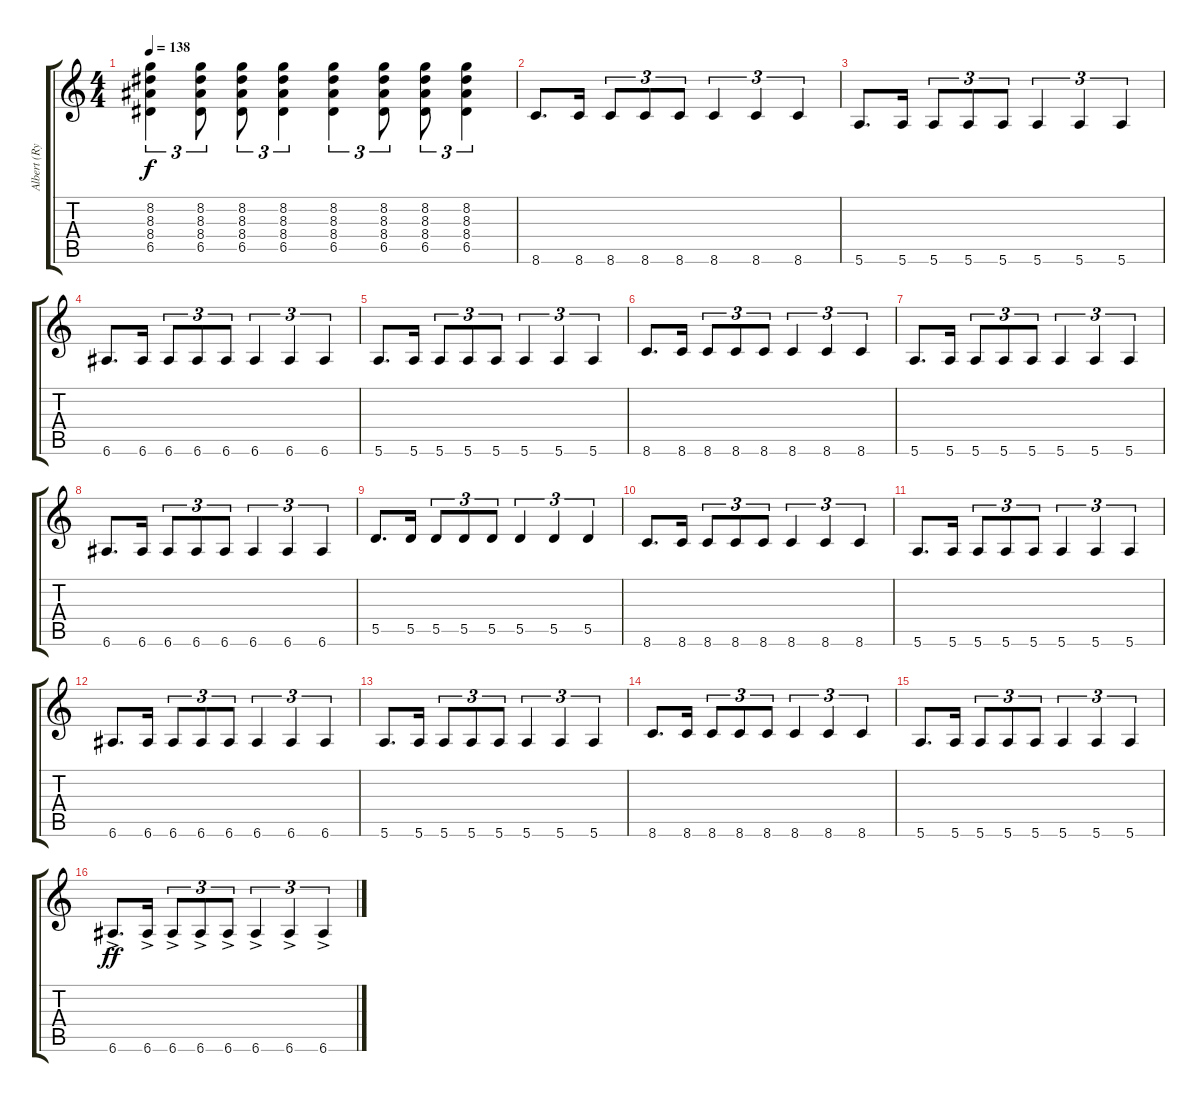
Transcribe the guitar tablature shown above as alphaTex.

\track ("Albert (Rythm)" "Albert (Ry") {instrument overdrivenguitar}
\staff {score tabs}
\tuning (E4 B3 G3 D3 A2 E2) {hide}
\ts (4 4)
\tempo 138
\clef g2
\ks c
(8.2 8.3 8.4 6.5).4{tu (3 2) dy f} (8.2 8.3 8.4 6.5).8{tu (3 2)} (8.2 8.3 8.4 6.5).8{tu (3 2)} (8.2 8.3 8.4 6.5).4{tu (3 2)} (8.2 8.3 8.4 6.5).4{tu (3 2)} (8.2 8.3 8.4 6.5).8{tu (3 2)} (8.2 8.3 8.4 6.5).8{tu (3 2)} (8.2 8.3 8.4 6.5).4{tu (3 2)} |
8.6.8{d instrument electricguitarclean} 8.6.16 8.6.8{tu (3 2)} 8.6.8{tu (3 2)} 8.6.8{tu (3 2)} 8.6.4{tu (3 2)} 8.6.4{tu (3 2)} 8.6.4{tu (3 2)} |
5.6.8{d} 5.6.16 5.6.8{tu (3 2)} 5.6.8{tu (3 2)} 5.6.8{tu (3 2)} 5.6.4{tu (3 2)} 5.6.4{tu (3 2)} 5.6.4{tu (3 2)} |
6.6.8{d} 6.6.16 6.6.8{tu (3 2)} 6.6.8{tu (3 2)} 6.6.8{tu (3 2)} 6.6.4{tu (3 2)} 6.6.4{tu (3 2)} 6.6.4{tu (3 2)} |
5.6.8{d} 5.6.16 5.6.8{tu (3 2)} 5.6.8{tu (3 2)} 5.6.8{tu (3 2)} 5.6.4{tu (3 2)} 5.6.4{tu (3 2)} 5.6.4{tu (3 2)} |
8.6.8{d} 8.6.16 8.6.8{tu (3 2)} 8.6.8{tu (3 2)} 8.6.8{tu (3 2)} 8.6.4{tu (3 2)} 8.6.4{tu (3 2)} 8.6.4{tu (3 2)} |
5.6.8{d} 5.6.16 5.6.8{tu (3 2)} 5.6.8{tu (3 2)} 5.6.8{tu (3 2)} 5.6.4{tu (3 2)} 5.6.4{tu (3 2)} 5.6.4{tu (3 2)} |
6.6.8{d} 6.6.16 6.6.8{tu (3 2)} 6.6.8{tu (3 2)} 6.6.8{tu (3 2)} 6.6.4{tu (3 2)} 6.6.4{tu (3 2)} 6.6.4{tu (3 2)} |
5.5.8{d} 5.5.16 5.5.8{tu (3 2)} 5.5.8{tu (3 2)} 5.5.8{tu (3 2)} 5.5.4{tu (3 2)} 5.5.4{tu (3 2)} 5.5.4{tu (3 2)} |
8.6.8{d} 8.6.16 8.6.8{tu (3 2)} 8.6.8{tu (3 2)} 8.6.8{tu (3 2)} 8.6.4{tu (3 2)} 8.6.4{tu (3 2)} 8.6.4{tu (3 2)} |
5.6.8{d} 5.6.16 5.6.8{tu (3 2)} 5.6.8{tu (3 2)} 5.6.8{tu (3 2)} 5.6.4{tu (3 2)} 5.6.4{tu (3 2)} 5.6.4{tu (3 2)} |
6.6.8{d} 6.6.16 6.6.8{tu (3 2)} 6.6.8{tu (3 2)} 6.6.8{tu (3 2)} 6.6.4{tu (3 2)} 6.6.4{tu (3 2)} 6.6.4{tu (3 2)} |
5.6.8{d} 5.6.16 5.6.8{tu (3 2)} 5.6.8{tu (3 2)} 5.6.8{tu (3 2)} 5.6.4{tu (3 2)} 5.6.4{tu (3 2)} 5.6.4{tu (3 2)} |
8.6.8{d} 8.6.16 8.6.8{tu (3 2)} 8.6.8{tu (3 2)} 8.6.8{tu (3 2)} 8.6.4{tu (3 2)} 8.6.4{tu (3 2)} 8.6.4{tu (3 2)} |
5.6.8{d} 5.6.16 5.6.8{tu (3 2)} 5.6.8{tu (3 2)} 5.6.8{tu (3 2)} 5.6.4{tu (3 2)} 5.6.4{tu (3 2)} 5.6.4{tu (3 2)} |
6.6{ac}.8{d dy ff} 6.6{ac}.16 6.6{ac}.8{tu (3 2)} 6.6{ac}.8{tu (3 2)} 6.6{ac}.8{tu (3 2)} 6.6{ac}.4{tu (3 2)} 6.6{ac}.4{tu (3 2)} 6.6{ac}.4{tu (3 2)}
